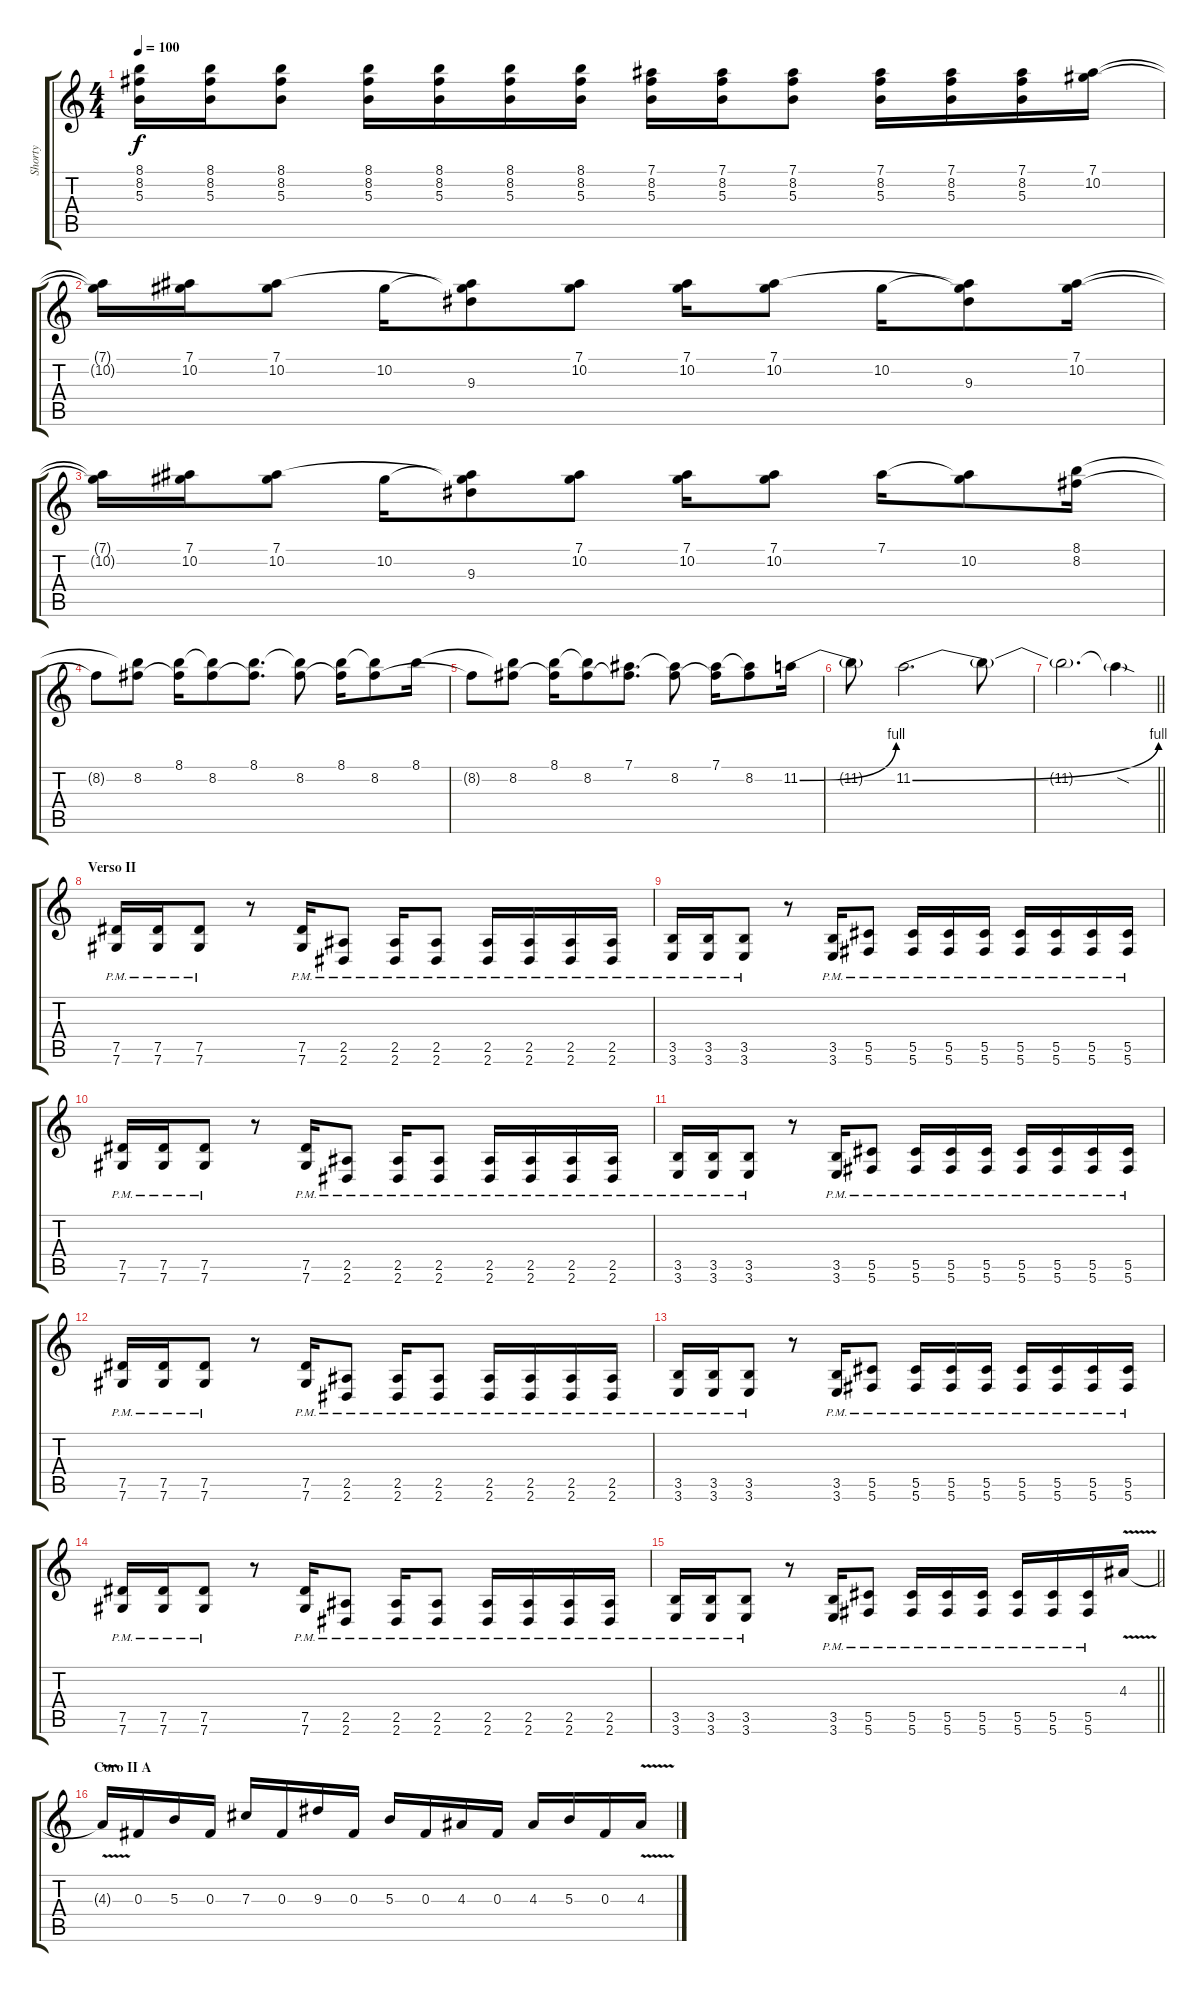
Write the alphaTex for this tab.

\track ("Shorty" "Shorty") {instrument distortionguitar}
\staff {score tabs}
\tuning (Eb4 Bb3 Gb3 Db3 Ab2 Db2) {hide}
\ts (4 4)
\tempo 100
\clef g2
\ks c
(8.1{t} 8.2{t} 5.3{t}).16{dy f} (8.1 8.2 5.3).16 (8.1 8.2 5.3).8 (8.1 8.2 5.3).16 (8.1 8.2 5.3).16 (8.1 8.2 5.3).16 (8.1 8.2 5.3).16 (7.1 8.2 5.3).16 (7.1 8.2 5.3).16 (7.1 8.2 5.3).8 (7.1 8.2 5.3).16 (7.1 8.2 5.3).16 (7.1 8.2 5.3).16 (7.1 10.2).16 |
(7.1{t} 10.2{t}).16 (7.1 10.2).16 (7.1 10.2).8 10.2.16 (7.1{t} 10.2{t} 9.3).8 (7.1 10.2).8 (7.1 10.2).16 (7.1 10.2).8 10.2.16 (7.1{t} 10.2{t} 9.3).8 (7.1 10.2).16 |
(7.1{t} 10.2{t}).16 (7.1 10.2).16 (7.1 10.2).8 10.2.16 (7.1{t} 10.2{t} 9.3).8 (7.1 10.2).8 (7.1 10.2).16 (7.1 10.2).8 7.1.16 (7.1{t} 10.2).8 (8.1 8.2).16 |
8.2{t}.8 (8.1{t} 8.2).8 (8.1 8.2{t}).16 (8.1{t} 8.2).8 (8.1 8.2{t}).8{d} (8.1{t} 8.2).8 (8.1 8.2{t}).16 (8.1{t} 8.2).8 8.1.16 |
8.2{t}.8 (8.1{t} 8.2).8 (8.1 8.2{t}).16 (8.1{t} 8.2).8 (7.1 8.2{t}).8{d} (7.1{t} 8.2).8 (7.1 8.2{t}).16 (7.1{t} 8.2).8 11.2{be (bend 0 0 60 4)}.16 |
11.2{t}.8 11.2{be (bend 0 0 60 4)}.2{d} 11.2{t}.8 |
\barLineRight lightlight
11.2{t}.2{d} 11.2{sod t}.4 |
\section ("" "Verso II")
(7.5{pm} 7.6{pm}).16 (7.5{pm} 7.6{pm}).16 (7.5{pm} 7.6{pm}).8 r.8 (7.5{pm} 7.6{pm}).16 (2.5{pm} 2.6{pm}).8 (2.5{pm} 2.6{pm}).16 (2.5{pm} 2.6{pm}).8 (2.5{pm} 2.6{pm}).16 (2.5{pm} 2.6{pm}).16 (2.5{pm} 2.6{pm}).16 (2.5{pm} 2.6{pm}).16 |
(3.5{pm} 3.6{pm}).16 (3.5{pm} 3.6{pm}).16 (3.5{pm} 3.6{pm}).8 r.8 (3.5{pm} 3.6{pm}).16 (5.5{pm} 5.6{pm}).8 (5.5{pm} 5.6{pm}).16 (5.5{pm} 5.6{pm}).16 (5.5{pm} 5.6{pm}).16 (5.5{pm} 5.6{pm}).16 (5.5{pm} 5.6{pm}).16 (5.5{pm} 5.6{pm}).16 (5.5{pm} 5.6{pm}).16 |
(7.5{pm} 7.6{pm}).16 (7.5{pm} 7.6{pm}).16 (7.5{pm} 7.6{pm}).8 r.8 (7.5{pm} 7.6{pm}).16 (2.5{pm} 2.6{pm}).8 (2.5{pm} 2.6{pm}).16 (2.5{pm} 2.6{pm}).8 (2.5{pm} 2.6{pm}).16 (2.5{pm} 2.6{pm}).16 (2.5{pm} 2.6{pm}).16 (2.5{pm} 2.6{pm}).16 |
(3.5{pm} 3.6{pm}).16 (3.5{pm} 3.6{pm}).16 (3.5{pm} 3.6{pm}).8 r.8 (3.5{pm} 3.6{pm}).16 (5.5{pm} 5.6{pm}).8 (5.5{pm} 5.6{pm}).16 (5.5{pm} 5.6{pm}).16 (5.5{pm} 5.6{pm}).16 (5.5{pm} 5.6{pm}).16 (5.5{pm} 5.6{pm}).16 (5.5{pm} 5.6{pm}).16 (5.5{pm} 5.6{pm}).16 |
(7.5{pm} 7.6{pm}).16 (7.5{pm} 7.6{pm}).16 (7.5{pm} 7.6{pm}).8 r.8 (7.5{pm} 7.6{pm}).16 (2.5{pm} 2.6{pm}).8 (2.5{pm} 2.6{pm}).16 (2.5{pm} 2.6{pm}).8 (2.5{pm} 2.6{pm}).16 (2.5{pm} 2.6{pm}).16 (2.5{pm} 2.6{pm}).16 (2.5{pm} 2.6{pm}).16 |
(3.5{pm} 3.6{pm}).16 (3.5{pm} 3.6{pm}).16 (3.5{pm} 3.6{pm}).8 r.8 (3.5{pm} 3.6{pm}).16 (5.5{pm} 5.6{pm}).8 (5.5{pm} 5.6{pm}).16 (5.5{pm} 5.6{pm}).16 (5.5{pm} 5.6{pm}).16 (5.5{pm} 5.6{pm}).16 (5.5{pm} 5.6{pm}).16 (5.5{pm} 5.6{pm}).16 (5.5{pm} 5.6{pm}).16 |
(7.5{pm} 7.6{pm}).16 (7.5{pm} 7.6{pm}).16 (7.5{pm} 7.6{pm}).8 r.8 (7.5{pm} 7.6{pm}).16 (2.5{pm} 2.6{pm}).8 (2.5{pm} 2.6{pm}).16 (2.5{pm} 2.6{pm}).8 (2.5{pm} 2.6{pm}).16 (2.5{pm} 2.6{pm}).16 (2.5{pm} 2.6{pm}).16 (2.5{pm} 2.6{pm}).16 |
\barLineRight lightlight
(3.5{pm} 3.6{pm}).16 (3.5{pm} 3.6{pm}).16 (3.5{pm} 3.6{pm}).8 r.8 (3.5{pm} 3.6{pm}).16 (5.5{pm} 5.6{pm}).8 (5.5{pm} 5.6{pm}).16 (5.5{pm} 5.6{pm}).16 (5.5{pm} 5.6{pm}).16 (5.5{pm} 5.6{pm}).16 (5.5{pm} 5.6{pm}).16 (5.5{pm} 5.6{pm}).16 4.3{v}.16 |
\section ("" "Coro II A")
4.3{t}.16 0.3.16 5.3.16 0.3.16 7.3.16 0.3.16 9.3.16 0.3.16 5.3.16 0.3.16 4.3.16 0.3.16 4.3.16 5.3.16 0.3.16 4.3{v}.16
